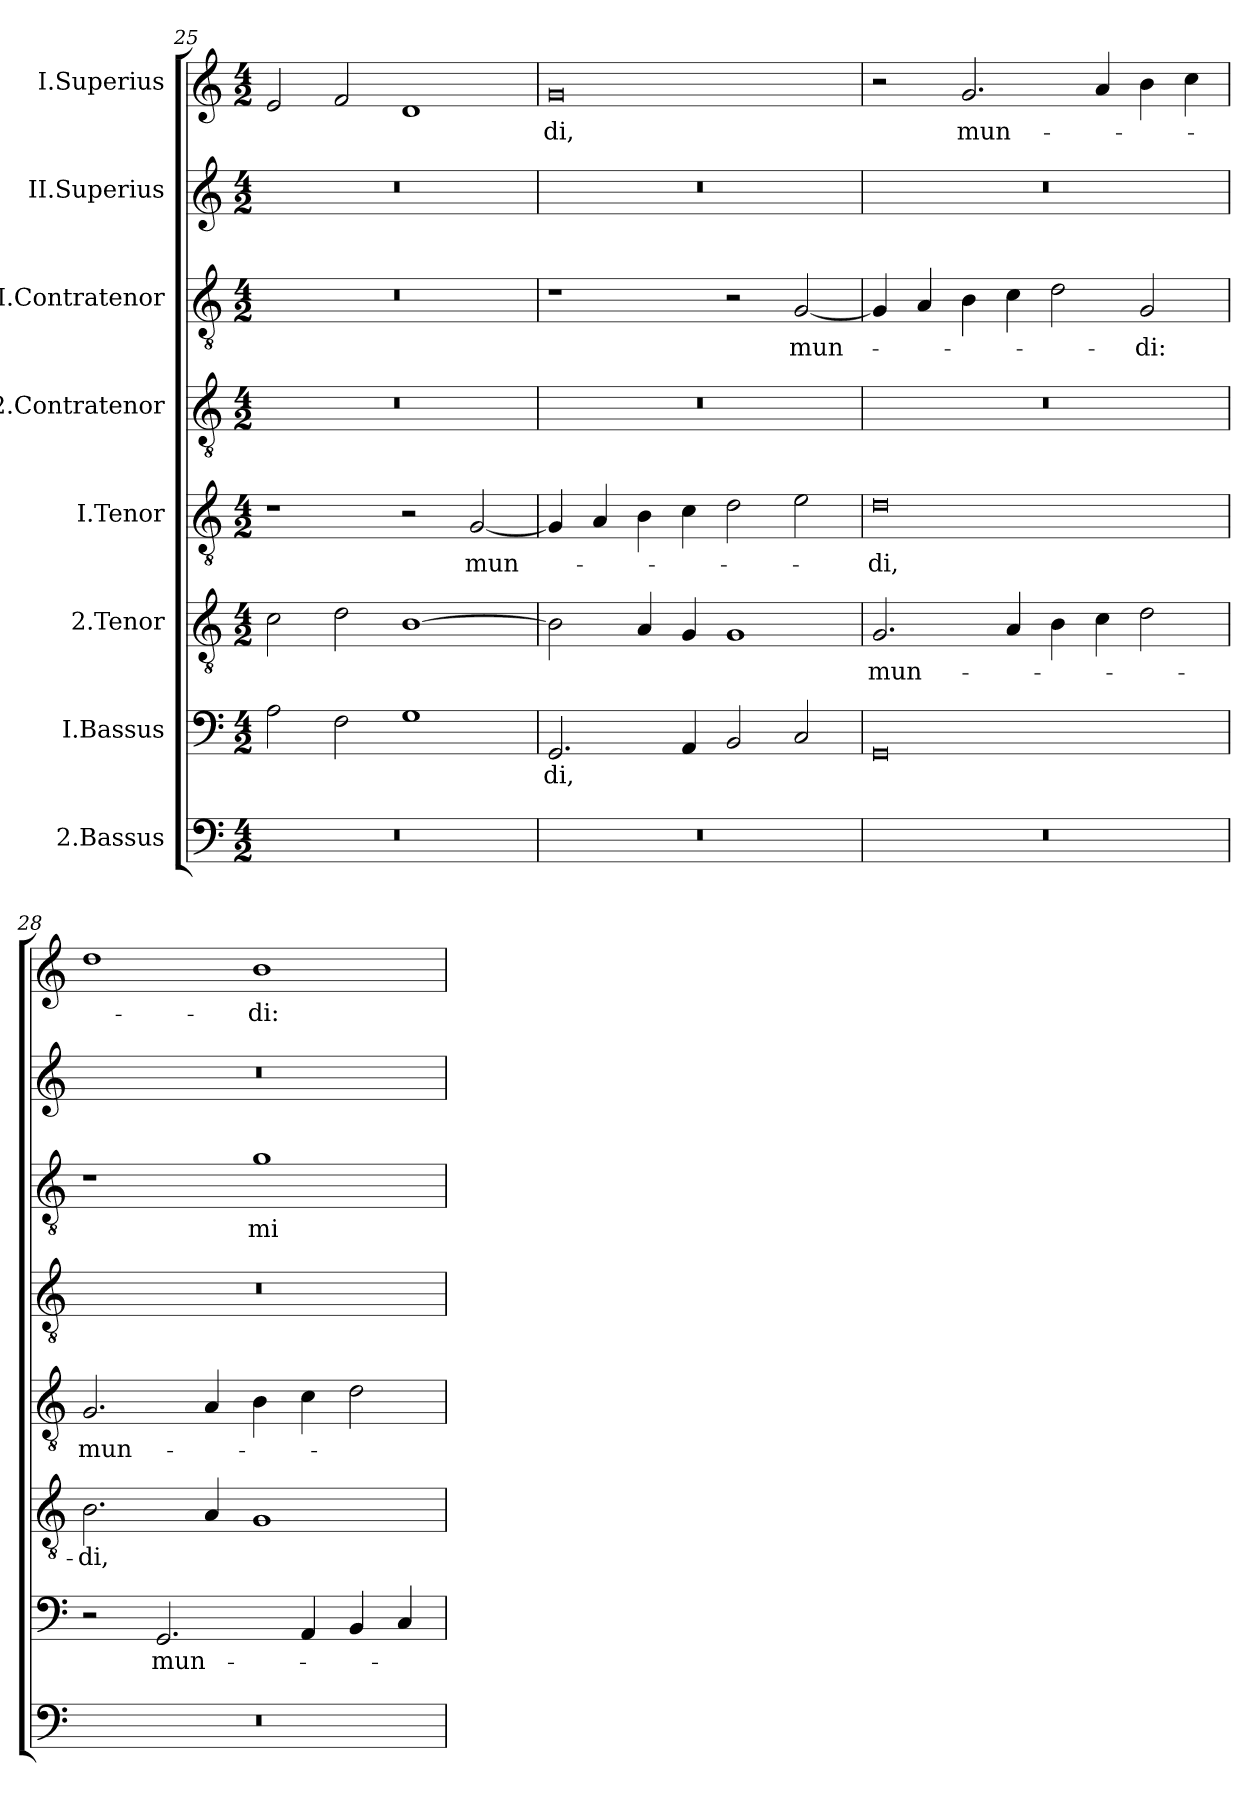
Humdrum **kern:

**kern	**kern	**text	**kern	**text	**kern	**text	**kern	**kern	**text	**kern	**kern	**text
*part8	*part7	*part7	*part6	*part6	*part5	*part5	*part4	*part3	*part3	*part2	*part1	*part1
*staff8	*staff7	*staff7	*staff6	*staff6	*staff5	*staff5	*staff4	*staff3	*staff3	*staff2	*staff1	*staff1
*I"2.Bassus	*I"I.Bassus	*	*I"2.Tenor	*	*I"I.Tenor	*	*I"2.Contratenor	*I"I.Contratenor	*	*I"II.Superius	*I"I.Superius	*
*clefF4	*clefF4	*	*clefGv2	*	*clefGv2	*	*clefGv2	*clefGv2	*	*clefG2	*clefG2	*
*k[]	*k[]	*	*k[]	*	*k[]	*	*k[]	*k[]	*	*k[]	*k[]	*
*M4/2	*M4/2	*	*M4/2	*	*M4/2	*	*M4/2	*M4/2	*	*M4/2	*M4/2	*
=25	=25	=25	=25	=25	=25	=25	=25	=25	=25	=25	=25	=25
0r	2A\	.	2c\	.	1r	.	0r	0r	.	0r	2e/	.
.	2F\	.	2d\	.	.	.	.	.	.	.	2f/	.
.	1G\	.	[1B\	.	2r	.	.	.	.	.	1d/	.
.	.	.	.	.	[2G/	mun-	.	.	.	.	.	.
=26	=26	=26	=26	=26	=26	=26	=26	=26	=26	=26	=26	=26
0r	2.GG/	-di,	2B\]	.	4G/]	.	0r	1r	.	0r	0g/	-di,
.	.	.	.	.	4A/	.	.	.	.	.	.	.
.	.	.	4A/	.	4B\	.	.	.	.	.	.	.
.	4AA/	.	4G/	.	4c\	.	.	.	.	.	.	.
.	2BB/	.	1G/	.	2d\	.	.	2r	.	.	.	.
.	2C/	.	.	.	2e\	.	.	[2G/	mun-	.	.	.
=27	=27	=27	=27	=27	=27	=27	=27	=27	=27	=27	=27	=27
0r	0GG/	.	2.G/	mun-	0d\	-di,	0r	4G/]	.	0r	2r	.
.	.	.	.	.	.	.	.	4A/	.	.	.	.
.	.	.	.	.	.	.	.	4B\	.	.	2.g/	mun-
.	.	.	4A/	.	.	.	.	4c\	.	.	.	.
.	.	.	4B\	.	.	.	.	2d\	.	.	.	.
.	.	.	4c\	.	.	.	.	.	.	.	4a/	.
.	.	.	2d\	.	.	.	.	2G/	-di:	.	4b\	.
.	.	.	.	.	.	.	.	.	.	.	4cc\	.
=28	=28	=28	=28	=28	=28	=28	=28	=28	=28	=28	=28	=28
0r	2r	.	2.B\	-di,	2.G/	mun-	0r	1r	.	0r	1dd\	.
.	2.GG/	mun-	.	.	.	.	.	.	.	.	.	.
.	.	.	4A/	.	4A/	.	.	.	.	.	.	.
.	.	.	1G/	.	4B\	.	.	1g\	mi-	.	1b\	-di:
.	4AA/	.	.	.	4c\	.	.	.	.	.	.	.
.	4BB/	.	.	.	2d\	.	.	.	.	.	.	.
.	4C/	.	.	.	.	.	.	.	.	.	.	.
=	=	=	=	=	=	=	=	=	=	=	=	=
*-	*-	*-	*-	*-	*-	*-	*-	*-	*-	*-	*-	*-
